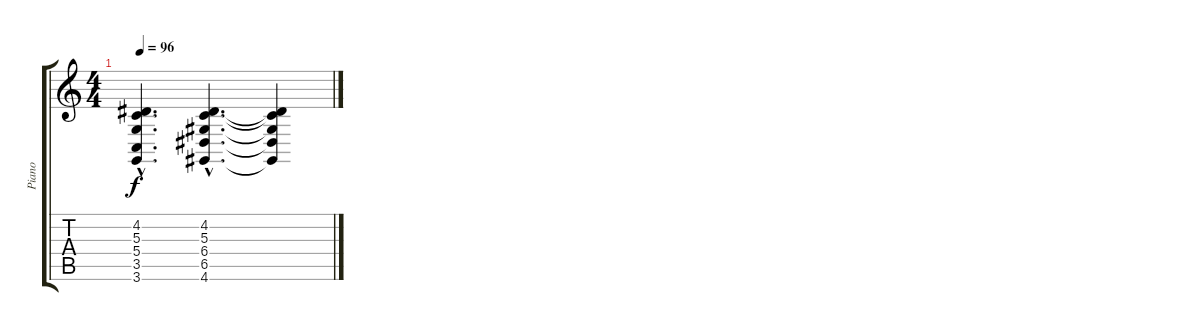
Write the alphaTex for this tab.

\track ("Piano" "Piano") {instrument acousticgrandpiano}
\staff {score tabs}
\tuning (E4 B3 G3 D3 A2 E2) {hide}
\ts (4 4)
\tempo 96
\clef g2
\ks c
(4.2{hac} 5.3{hac} 5.4{hac} 3.5{hac} 3.6{hac}).4{d dy f} (4.2{hac} 5.3{hac} 6.4{hac} 6.5{hac} 4.6{hac}).4{d} (4.2{t} 5.3{t} 6.4{t} 6.5{t} 4.6{t}).4
